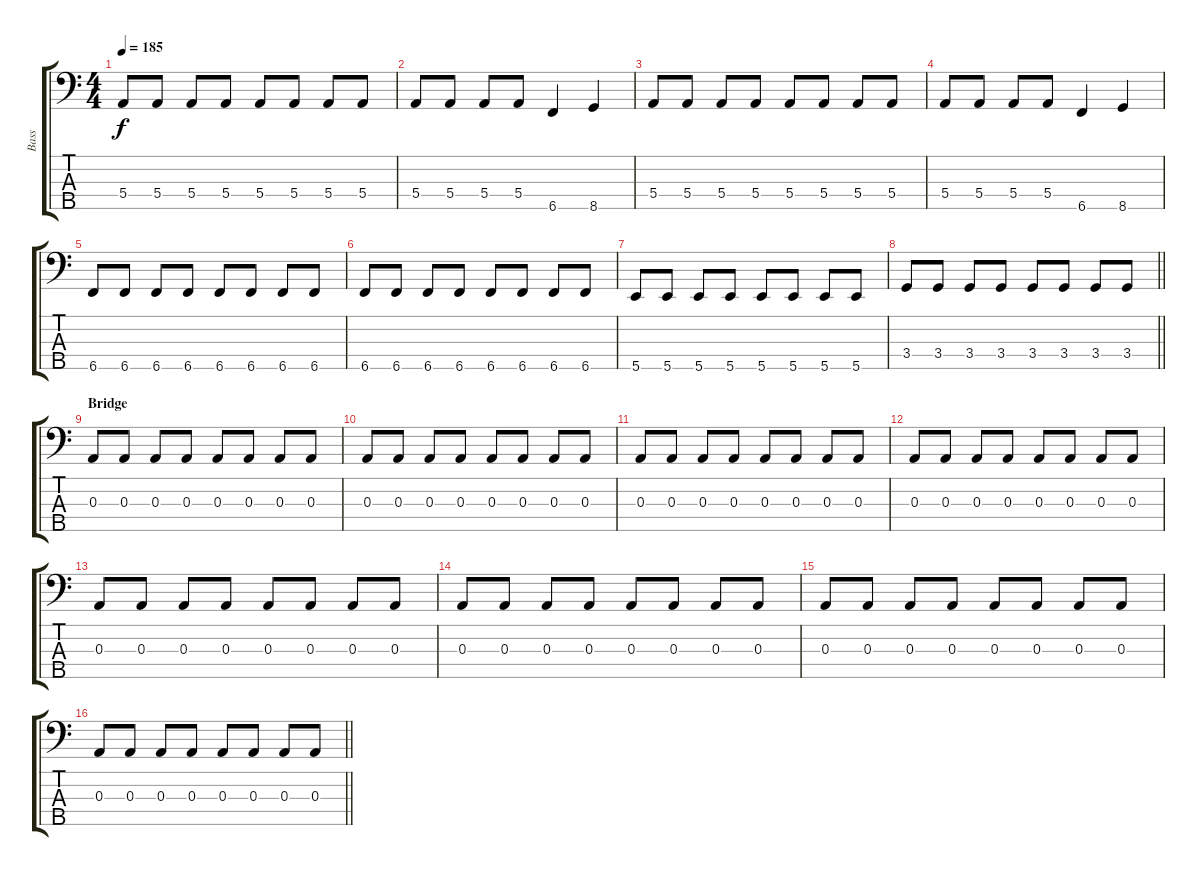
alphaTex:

\track ("Bass" "Bass") {instrument electricbassfinger}
\staff {score tabs}
\tuning (G2 D2 A1 E1 B0) {hide}
\ts (4 4)
\section ("" "")
\tempo 185
\clef f4
\ks c
5.4.8{dy f} 5.4.8 5.4.8 5.4.8 5.4.8 5.4.8 5.4.8 5.4.8 |
5.4.8 5.4.8 5.4.8 5.4.8 6.5.4 8.5.4 |
5.4.8 5.4.8 5.4.8 5.4.8 5.4.8 5.4.8 5.4.8 5.4.8 |
5.4.8 5.4.8 5.4.8 5.4.8 6.5.4 8.5.4 |
6.5.8 6.5.8 6.5.8 6.5.8 6.5.8 6.5.8 6.5.8 6.5.8 |
6.5.8 6.5.8 6.5.8 6.5.8 6.5.8 6.5.8 6.5.8 6.5.8 |
5.5.8 5.5.8 5.5.8 5.5.8 5.5.8 5.5.8 5.5.8 5.5.8 |
\barLineRight lightlight
3.4.8 3.4.8 3.4.8 3.4.8 3.4.8 3.4.8 3.4.8 3.4.8 |
\section ("" "Bridge")
0.3.8 0.3.8 0.3.8 0.3.8 0.3.8 0.3.8 0.3.8 0.3.8 |
0.3.8 0.3.8 0.3.8 0.3.8 0.3.8 0.3.8 0.3.8 0.3.8 |
0.3.8 0.3.8 0.3.8 0.3.8 0.3.8 0.3.8 0.3.8 0.3.8 |
0.3.8 0.3.8 0.3.8 0.3.8 0.3.8 0.3.8 0.3.8 0.3.8 |
0.3.8 0.3.8 0.3.8 0.3.8 0.3.8 0.3.8 0.3.8 0.3.8 |
0.3.8 0.3.8 0.3.8 0.3.8 0.3.8 0.3.8 0.3.8 0.3.8 |
0.3.8 0.3.8 0.3.8 0.3.8 0.3.8 0.3.8 0.3.8 0.3.8 |
\barLineRight lightlight
0.3.8 0.3.8 0.3.8 0.3.8 0.3.8 0.3.8 0.3.8 0.3.8
